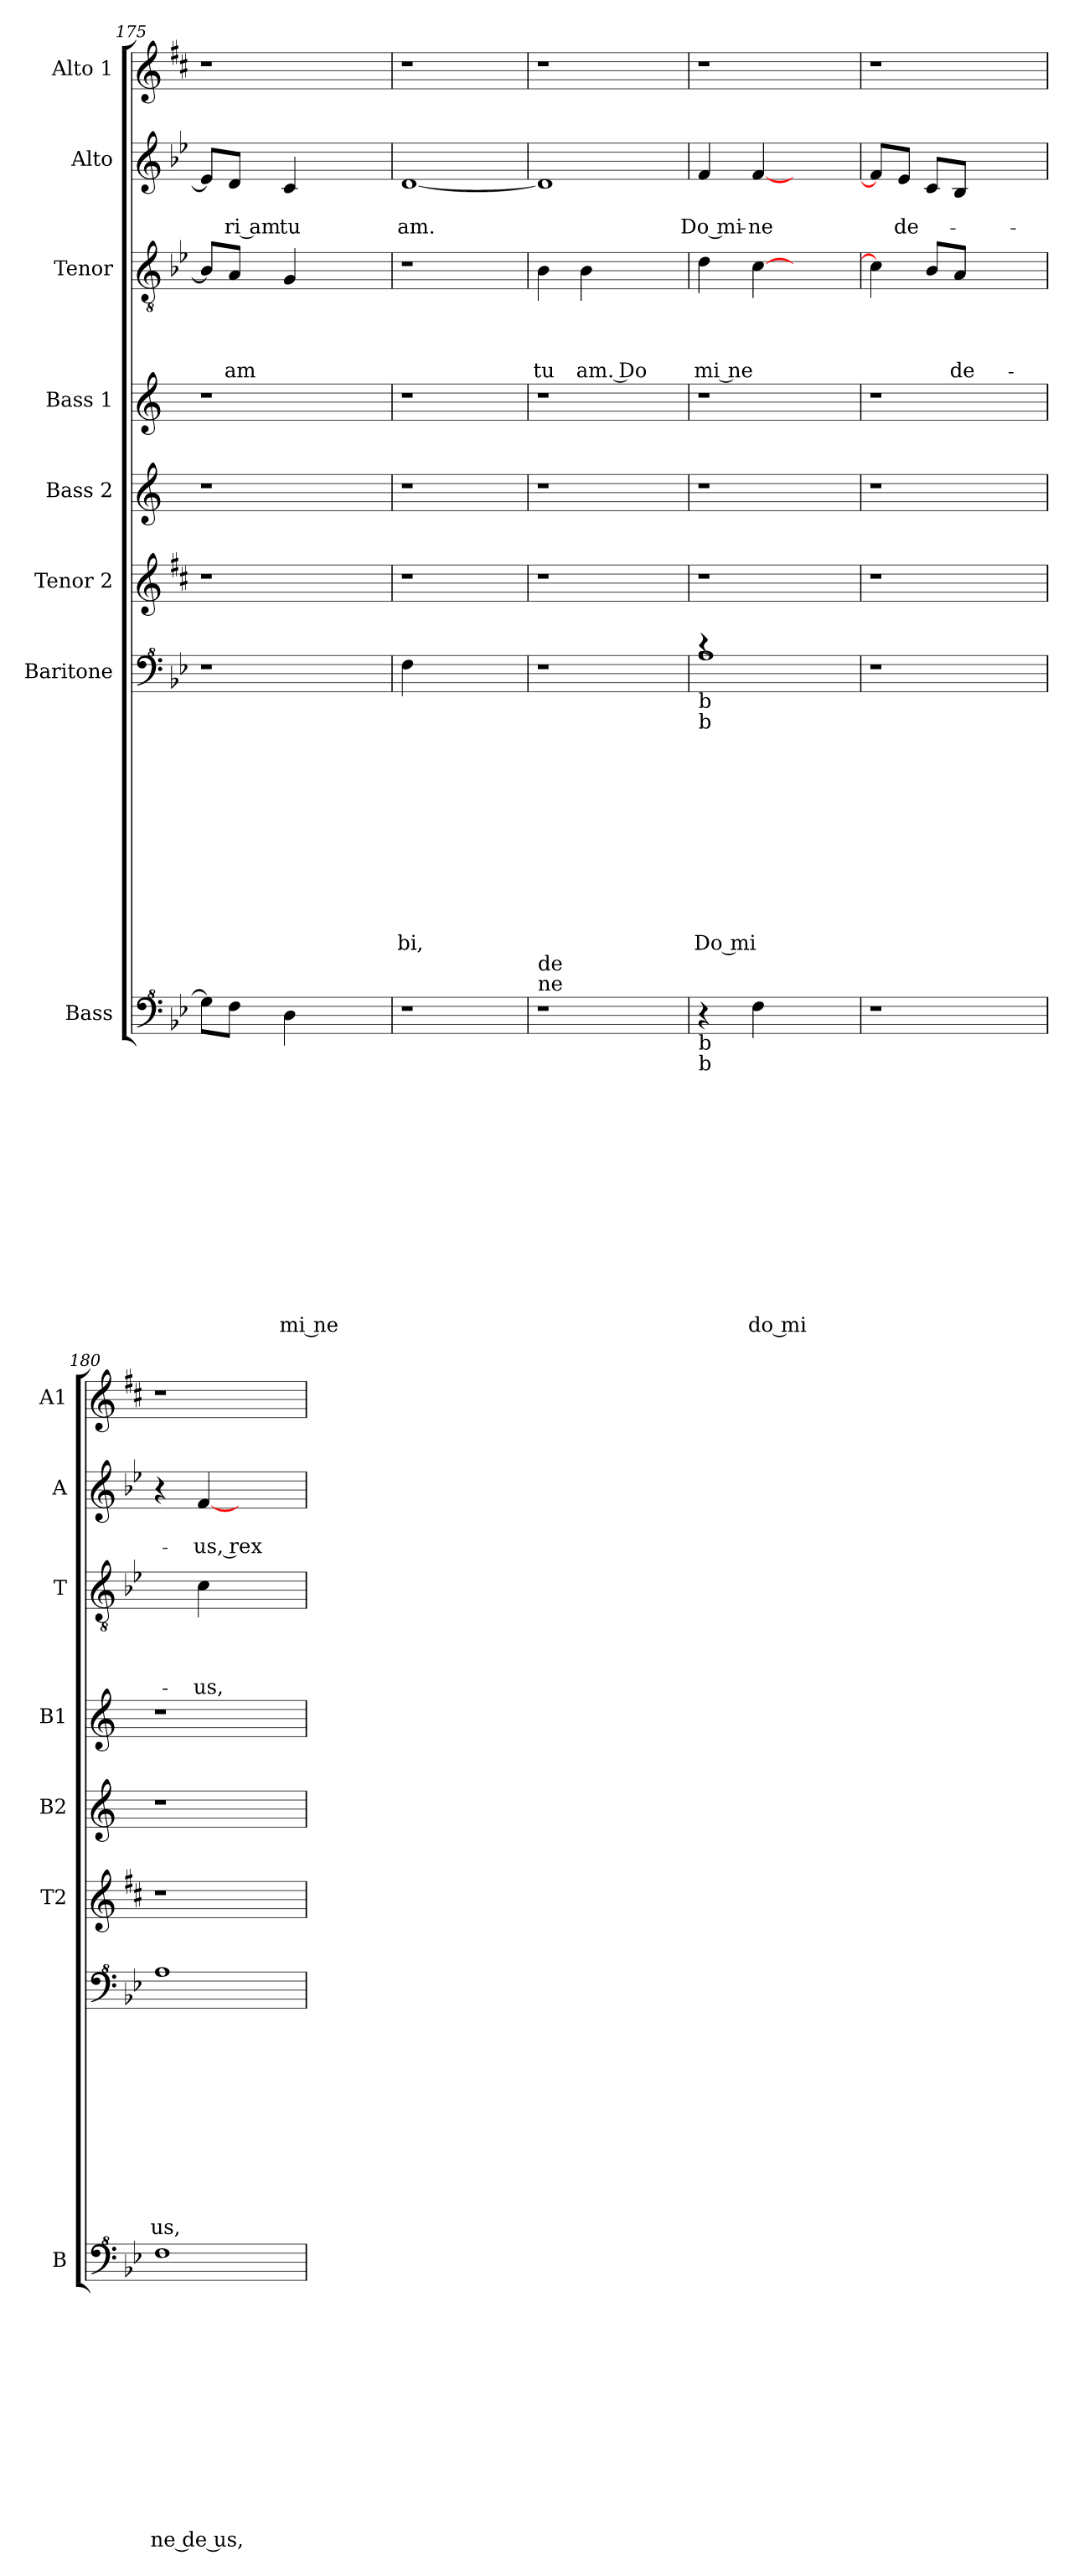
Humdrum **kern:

**kern	**text	**text	**text	**text	**text	**text	**text	**text	**text	**text	**text	**text	**text	**kern	**text	**text	**text	**text	**text	**text	**text	**text	**text	**text	**text	**kern	**kern	**kern	**kern	**text	**text	**text	**text	**kern	**text	**text	**kern
*part8	*part8	*part8	*part8	*part8	*part8	*part8	*part8	*part8	*part8	*part8	*part8	*part8	*part8	*part7	*part7	*part7	*part7	*part7	*part7	*part7	*part7	*part7	*part7	*part7	*part7	*part6	*part5	*part4	*part3	*part3	*part3	*part3	*part3	*part2	*part2	*part2	*part1
*staff8	*staff8	*staff8	*staff8	*staff8	*staff8	*staff8	*staff8	*staff8	*staff8	*staff8	*staff8	*staff8	*staff8	*staff7	*staff7	*staff7	*staff7	*staff7	*staff7	*staff7	*staff7	*staff7	*staff7	*staff7	*staff7	*staff6	*staff5	*staff4	*staff3	*staff3	*staff3	*staff3	*staff3	*staff2	*staff2	*staff2	*staff1
*I"Bass	*	*	*	*	*	*	*	*	*	*	*	*	*	*I"Baritone	*	*	*	*	*	*	*	*	*	*	*	*I"Tenor 2	*I"Bass 2	*I"Bass 1	*I"Tenor	*	*	*	*	*I"Alto	*	*	*I"Alto 1
*I'B	*	*	*	*	*	*	*	*	*	*	*	*	*	*	*	*	*	*	*	*	*	*	*	*	*	*I'T2	*I'B2	*I'B1	*I'T	*	*	*	*	*I'A	*	*	*I'A1
*clefF^4	*	*	*	*	*	*	*	*	*	*	*	*	*	*clefF^4	*	*	*	*	*	*	*	*	*	*	*	*clefG2	*clefG2	*clefG2	*clefGv2	*	*	*	*	*clefG2	*	*	*clefG2
*	*	*	*	*	*	*	*	*	*	*	*	*	*	*	*	*	*	*	*	*	*	*	*	*	*	*ITrd1c2	*	*	*ITrd1c2	*	*	*	*	*ITrd1c2	*	*	*ITrd1c2
*k[b-e-]	*	*	*	*	*	*	*	*	*	*	*	*	*	*k[b-e-]	*	*	*	*	*	*	*	*	*	*	*	*k[]	*k[]	*k[]	*k[b-e-a-d-]	*	*	*	*	*k[b-e-a-d-]	*	*	*k[]
*B-:	*	*	*	*	*	*	*	*	*	*	*	*	*	*B-:	*	*	*	*	*	*	*	*	*	*	*	*C:	*C:	*C:	*A-:	*	*	*	*	*A-:	*	*	*C:
=175	=175	=175	=175	=175	=175	=175	=175	=175	=175	=175	=175	=175	=175	=175	=175	=175	=175	=175	=175	=175	=175	=175	=175	=175	=175	=175	=175	=175	=175	=175	=175	=175	=175	=175	=175	=175	=175
8g\L]	.	.	.	.	.	.	.	.	.	.	.	.	.	1r	.	.	.	.	.	.	.	.	.	.	.	1r	1r	1r	8A-/L]	.	.	.	.	8d-/L]	.	.	1r
!	!	!	!	!	!	!	!	!	!	!	!	!	!	!	!	!	!	!	!	!	!	!	!	!	!	!	!	!	!	!	!	!	!LO:LY:b	!	!	!LO:LY:b	!
8f\J	.	.	.	.	.	.	.	.	.	.	.	.	.	.	.	.	.	.	.	.	.	.	.	.	.	.	.	.	8G/J	.	.	.	am	8c/J	.	ri am	.
!	!	!	!	!	!	!	!	!	!	!	!	!	!LO:LY:b	!	!	!	!	!	!	!	!	!	!	!	!	!	!	!	!	!	!	!	!	!	!	!LO:LY:b	!
4d\	.	.	.	.	.	.	.	.	.	.	.	.	mi ne	.	.	.	.	.	.	.	.	.	.	.	.	.	.	.	4F/	.	.	.	.	4B-/	.	tu	.
2ryy	.	.	.	.	.	.	.	.	.	.	.	.	.	.	.	.	.	.	.	.	.	.	.	.	.	.	.	.	2ryy	.	.	.	.	2ryy	.	.	.
=176	=176	=176	=176	=176	=176	=176	=176	=176	=176	=176	=176	=176	=176	=176	=176	=176	=176	=176	=176	=176	=176	=176	=176	=176	=176	=176	=176	=176	=176	=176	=176	=176	=176	=176	=176	=176	=176
!	!	!	!	!	!	!	!	!	!	!	!	!	!	!	!	!	!	!	!	!	!	!	!	!	!LO:LY:b:rj	!	!	!	!	!	!	!	!	!	!	!LO:LY:b	!
1r	.	.	.	.	.	.	.	.	.	.	.	.	.	4f\	.	.	.	.	.	.	.	.	.	.	bi,	1r	1r	1r	1r	.	.	.	.	[<1c	.	am.	1r
.	.	.	.	.	.	.	.	.	.	.	.	.	.	2.ryy	.	.	.	.	.	.	.	.	.	.	.	.	.	.	.	.	.	.	.	.	.	.	.
=177	=177	=177	=177	=177	=177	=177	=177	=177	=177	=177	=177	=177	=177	=177	=177	=177	=177	=177	=177	=177	=177	=177	=177	=177	=177	=177	=177	=177	=177	=177	=177	=177	=177	=177	=177	=177	=177
!LO:TX:a:t=ne	!	!	!	!	!	!	!	!	!	!	!	!	!	!	!	!	!	!	!	!	!	!	!	!	!	!	!	!	!	!	!	!	!	!	!	!	!
!LO:TX:a:t=de	!	!	!	!	!	!	!	!	!	!	!	!	!	!	!	!	!	!	!	!	!	!	!	!	!	!	!	!	!	!	!	!	!	!	!	!	!
!	!	!	!	!	!	!	!	!	!	!	!	!	!	!	!	!	!	!	!	!	!	!	!	!	!	!	!	!	!	!	!	!	!LO:LY:b:rj	!	!	!	!
1r	.	.	.	.	.	.	.	.	.	.	.	.	.	1r	.	.	.	.	.	.	.	.	.	.	.	1r	1r	1r	4A-\	.	.	.	tu	1c]	.	.	1r
!	!	!	!	!	!	!	!	!	!	!	!	!	!	!	!	!	!	!	!	!	!	!	!	!	!	!	!	!	!	!	!	!	!LO:LY:b	!	!	!	!
.	.	.	.	.	.	.	.	.	.	.	.	.	.	.	.	.	.	.	.	.	.	.	.	.	.	.	.	.	4A-\	.	.	.	am. Do	.	.	.	.
.	.	.	.	.	.	.	.	.	.	.	.	.	.	.	.	.	.	.	.	.	.	.	.	.	.	.	.	.	2ryy	.	.	.	.	.	.	.	.
!!LO:PB:g=z
=178	=178	=178	=178	=178	=178	=178	=178	=178	=178	=178	=178	=178	=178	=178	=178	=178	=178	=178	=178	=178	=178	=178	=178	=178	=178	=178	=178	=178	=178	=178	=178	=178	=178	=178	=178	=178	=178
*	*	*	*	*	*	*	*	*	*	*	*	*	*	*^	*	*	*	*	*	*	*	*	*	*	*	*	*	*	*	*	*	*	*	*	*	*	*
!	!	!	!	!	!	!	!	!	!	!	!	!	!	!LO:TX:b:t=b	!	!	!	!	!	!	!	!	!	!	!	!	!	!	!	!	!	!	!	!	!	!	!	!
!	!	!	!	!	!	!	!	!	!	!	!	!	!	!LO:TX:b:t=b	!	!	!	!	!	!	!	!	!	!	!	!	!	!	!	!	!	!	!	!	!	!	!	!
!LO:TX:b:t=b	!	!	!	!	!	!	!	!	!	!	!	!	!	!	!	!	!	!	!	!	!	!	!	!	!	!	!	!	!	!	!	!	!	!	!	!	!	!
!LO:TX:b:t=b	!	!	!	!	!	!	!	!	!	!	!	!	!	!	!	!	!	!	!	!	!	!	!	!	!	!	!	!	!	!	!	!	!	!	!	!	!	!
!	!	!	!	!	!	!	!	!	!	!	!	!	!	!	!	!	!	!	!	!	!	!	!	!	!	!LO:LY:b	!	!	!	!	!	!	!	!LO:LY:b:rj	!	!	!LO:LY:b:rj	!
4r	.	.	.	.	.	.	.	.	.	.	.	.	.	4rcc	1a	.	.	.	.	.	.	.	.	.	.	Do mi	1r	1r	1r	4c\	.	.	.	mi ne	4e-/	.	Do mi-	1r
!	!	!	!	!	!	!	!	!	!	!	!	!	!LO:LY:b:rj	!	!	!	!	!	!	!	!	!	!	!	!	!	!	!	!	!	!	!	!	!	!	!	!LO:LY:b	!
4f\	.	.	.	.	.	.	.	.	.	.	.	.	do mi	2.ryy	.	.	.	.	.	.	.	.	.	.	.	.	.	.	.	[>4B-\	.	.	.	.	[<4e-/	.	-ne	.
2ryy	.	.	.	.	.	.	.	.	.	.	.	.	.	.	.	.	.	.	.	.	.	.	.	.	.	.	.	.	.	2ryy	.	.	.	.	2ryy	.	.	.
*	*	*	*	*	*	*	*	*	*	*	*	*	*	*v	*v	*	*	*	*	*	*	*	*	*	*	*	*	*	*	*	*	*	*	*	*	*	*	*
=179	=179	=179	=179	=179	=179	=179	=179	=179	=179	=179	=179	=179	=179	=179	=179	=179	=179	=179	=179	=179	=179	=179	=179	=179	=179	=179	=179	=179	=179	=179	=179	=179	=179	=179	=179	=179	=179
1r	.	.	.	.	.	.	.	.	.	.	.	.	.	1r	.	.	.	.	.	.	.	.	.	.	.	1r	1r	1r	4B-\]	.	.	.	.	8e-/L]	.	.	1r
!	!	!	!	!	!	!	!	!	!	!	!	!	!	!	!	!	!	!	!	!	!	!	!	!	!	!	!	!	!	!	!	!	!	!	!	!LO:LY:b	!
.	.	.	.	.	.	.	.	.	.	.	.	.	.	.	.	.	.	.	.	.	.	.	.	.	.	.	.	.	.	.	.	.	.	8d-/J	.	de-	.
.	.	.	.	.	.	.	.	.	.	.	.	.	.	.	.	.	.	.	.	.	.	.	.	.	.	.	.	.	8A-/L	.	.	.	.	8B-/L	.	.	.
!	!	!	!	!	!	!	!	!	!	!	!	!	!	!	!	!	!	!	!	!	!	!	!	!	!	!	!	!	!	!	!	!	!LO:LY:b	!	!	!	!
.	.	.	.	.	.	.	.	.	.	.	.	.	.	.	.	.	.	.	.	.	.	.	.	.	.	.	.	.	8G/J	.	.	.	de-	8A-/J	.	.	.
.	.	.	.	.	.	.	.	.	.	.	.	.	.	.	.	.	.	.	.	.	.	.	.	.	.	.	.	.	2ryy	.	.	.	.	2ryy	.	.	.
=180	=180	=180	=180	=180	=180	=180	=180	=180	=180	=180	=180	=180	=180	=180	=180	=180	=180	=180	=180	=180	=180	=180	=180	=180	=180	=180	=180	=180	=180	=180	=180	=180	=180	=180	=180	=180	=180
!	!	!	!	!	!	!	!	!	!	!	!	!	!LO:LY:b:rj	!	!	!	!	!	!	!	!	!	!	!	!LO:LY:b:rj	!	!	!	!	!	!	!	!	!	!	!	!
1f	.	.	.	.	.	.	.	.	.	.	.	.	ne de us,	1a	.	.	.	.	.	.	.	.	.	.	us,	1r	1r	1r	4ryy	.	.	.	.	4r	.	.	1r
!	!	!	!	!	!	!	!	!	!	!	!	!	!	!	!	!	!	!	!	!	!	!	!	!	!	!	!	!	!	!	!	!	!LO:LY:b:rj	!	!	!LO:LY:b:rj	!
.	.	.	.	.	.	.	.	.	.	.	.	.	.	.	.	.	.	.	.	.	.	.	.	.	.	.	.	.	4B-\	.	.	.	-us,	[<4e-/	.	-us, rex	.
.	.	.	.	.	.	.	.	.	.	.	.	.	.	.	.	.	.	.	.	.	.	.	.	.	.	.	.	.	2ryy	.	.	.	.	2ryy	.	.	.
=	=	=	=	=	=	=	=	=	=	=	=	=	=	=	=	=	=	=	=	=	=	=	=	=	=	=	=	=	=	=	=	=	=	=	=	=	=
*-	*-	*-	*-	*-	*-	*-	*-	*-	*-	*-	*-	*-	*-	*-	*-	*-	*-	*-	*-	*-	*-	*-	*-	*-	*-	*-	*-	*-	*-	*-	*-	*-	*-	*-	*-	*-	*-
